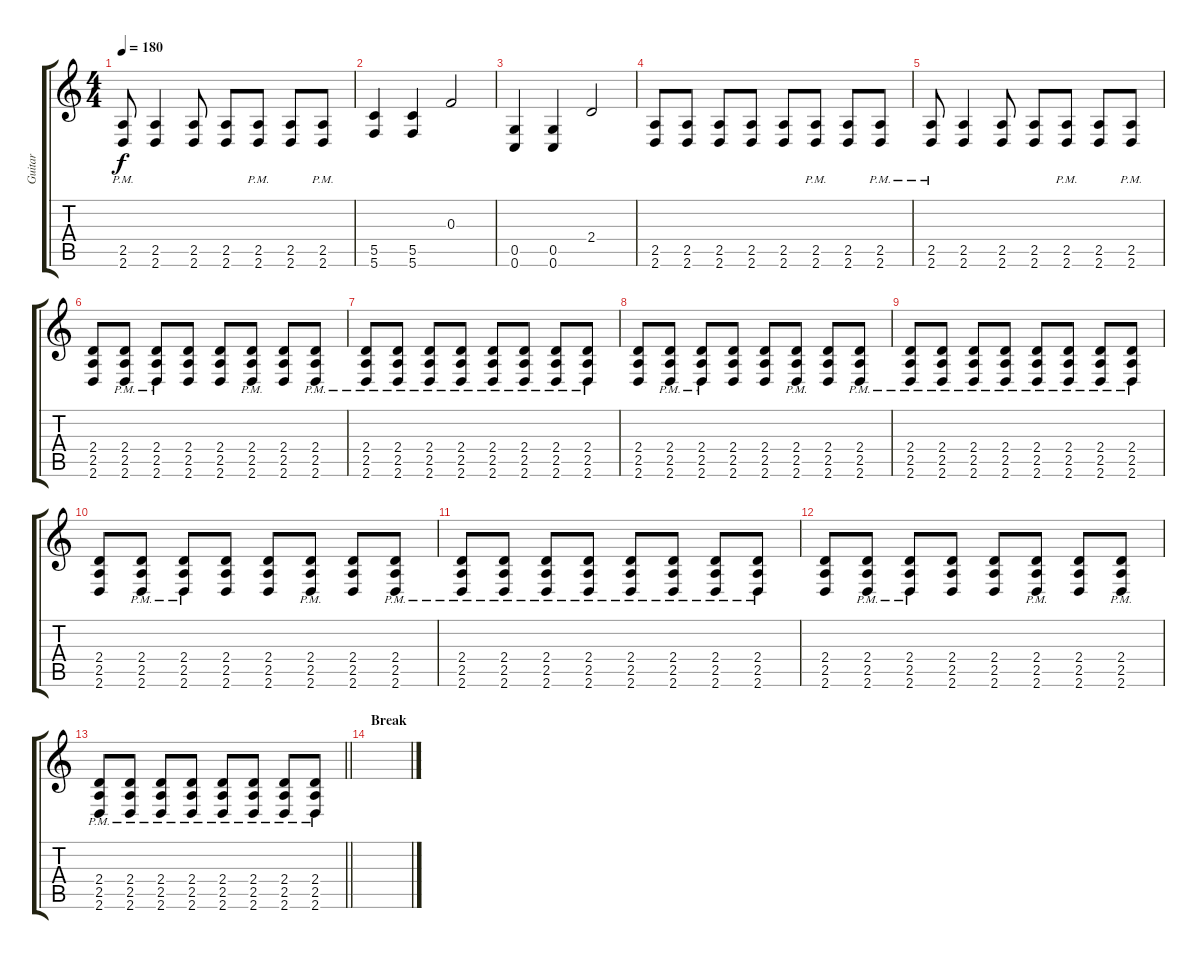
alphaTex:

\track ("Guitar " "Guitar ") {instrument distortionguitar}
\staff {score tabs}
\tuning (D4 A3 F3 C3 G2 C2) {hide}
\ts (4 4)
\tempo 180
\clef g2
\ks c
(2.5{pm} 2.6{pm}).8{dy f} (2.5 2.6).4 (2.5 2.6).8 (2.5 2.6).8 (2.5{pm} 2.6{pm}).8 (2.5 2.6).8 (2.5{pm} 2.6{pm}).8 |
(5.5 5.6).4 (5.5 5.6).4 0.3.2 |
(0.5 0.6).4 (0.5 0.6).4 2.4.2 |
(2.5 2.6).8 (2.5 2.6).8 (2.5 2.6).8 (2.5 2.6).8 (2.5 2.6).8 (2.5{pm} 2.6{pm}).8 (2.5 2.6).8 (2.5{pm} 2.6{pm}).8 |
(2.5{pm} 2.6{pm}).8 (2.5 2.6).4 (2.5 2.6).8 (2.5 2.6).8 (2.5{pm} 2.6{pm}).8 (2.5 2.6).8 (2.5{pm} 2.6{pm}).8 |
(2.4 2.5 2.6).8 (2.4{pm} 2.5{pm} 2.6{pm}).8 (2.4{pm} 2.5{pm} 2.6{pm}).8 (2.4 2.5 2.6).8 (2.4 2.5 2.6).8 (2.4{pm} 2.5{pm} 2.6{pm}).8 (2.4 2.5 2.6).8 (2.4{pm} 2.5{pm} 2.6{pm}).8 |
(2.4{pm} 2.5{pm} 2.6{pm}).8 (2.4{pm} 2.5{pm} 2.6{pm}).8 (2.4{pm} 2.5{pm} 2.6{pm}).8 (2.4{pm} 2.5{pm} 2.6{pm}).8 (2.4{pm} 2.5{pm} 2.6{pm}).8 (2.4{pm} 2.5{pm} 2.6{pm}).8 (2.4{pm} 2.5{pm} 2.6{pm}).8 (2.4{pm} 2.5{pm} 2.6{pm}).8 |
(2.4 2.5 2.6).8 (2.4{pm} 2.5{pm} 2.6{pm}).8 (2.4{pm} 2.5{pm} 2.6{pm}).8 (2.4 2.5 2.6).8 (2.4 2.5 2.6).8 (2.4{pm} 2.5{pm} 2.6{pm}).8 (2.4 2.5 2.6).8 (2.4{pm} 2.5{pm} 2.6{pm}).8 |
(2.4{pm} 2.5{pm} 2.6{pm}).8 (2.4{pm} 2.5{pm} 2.6{pm}).8 (2.4{pm} 2.5{pm} 2.6{pm}).8 (2.4{pm} 2.5{pm} 2.6{pm}).8 (2.4{pm} 2.5{pm} 2.6{pm}).8 (2.4{pm} 2.5{pm} 2.6{pm}).8 (2.4{pm} 2.5{pm} 2.6{pm}).8 (2.4{pm} 2.5{pm} 2.6{pm}).8 |
(2.4 2.5 2.6).8 (2.4{pm} 2.5{pm} 2.6{pm}).8 (2.4{pm} 2.5{pm} 2.6{pm}).8 (2.4 2.5 2.6).8 (2.4 2.5 2.6).8 (2.4{pm} 2.5{pm} 2.6{pm}).8 (2.4 2.5 2.6).8 (2.4{pm} 2.5{pm} 2.6{pm}).8 |
(2.4{pm} 2.5{pm} 2.6{pm}).8 (2.4{pm} 2.5{pm} 2.6{pm}).8 (2.4{pm} 2.5{pm} 2.6{pm}).8 (2.4{pm} 2.5{pm} 2.6{pm}).8 (2.4{pm} 2.5{pm} 2.6{pm}).8 (2.4{pm} 2.5{pm} 2.6{pm}).8 (2.4{pm} 2.5{pm} 2.6{pm}).8 (2.4{pm} 2.5{pm} 2.6{pm}).8 |
(2.4 2.5 2.6).8 (2.4{pm} 2.5{pm} 2.6{pm}).8 (2.4{pm} 2.5{pm} 2.6{pm}).8 (2.4 2.5 2.6).8 (2.4 2.5 2.6).8 (2.4{pm} 2.5{pm} 2.6{pm}).8 (2.4 2.5 2.6).8 (2.4{pm} 2.5{pm} 2.6{pm}).8 |
\barLineRight lightlight
(2.4{pm} 2.5{pm} 2.6{pm}).8 (2.4{pm} 2.5{pm} 2.6{pm}).8 (2.4{pm} 2.5{pm} 2.6{pm}).8 (2.4{pm} 2.5{pm} 2.6{pm}).8 (2.4{pm} 2.5{pm} 2.6{pm}).8 (2.4{pm} 2.5{pm} 2.6{pm}).8 (2.4{pm} 2.5{pm} 2.6{pm}).8 (2.4{pm} 2.5{pm} 2.6{pm}).8 |
\section ("" "Break")
